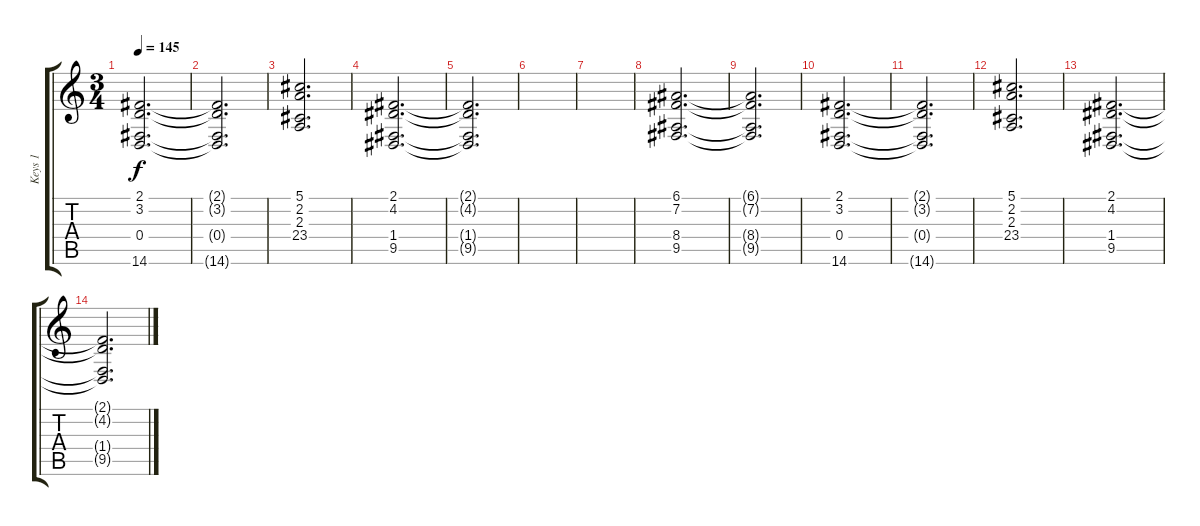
\track ("Keys 1" "Keys 1") {instrument honkytonkpiano}
\staff {score tabs}
\tuning (E4 B3 G3 D3 A2 E2) {hide}
\ts (3 4)
\tempo 145
\clef g2
\ks c
(2.1 3.2 0.4 14.6).2{d dy f} |
(2.1{t} 3.2{t} 0.4{t} 14.6{t}).2{d} |
(5.1 2.2 2.3 23.4).2{d} |
(2.1 4.2 1.4 9.5).2{d} |
(2.1{t} 4.2{t} 1.4{t} 9.5{t}).2{d} |
|
|
(6.1 7.2 8.4 9.5).2{d} |
(6.1{t} 7.2{t} 8.4{t} 9.5{t}).2{d} |
(2.1 3.2 0.4 14.6).2{d} |
(2.1{t} 3.2{t} 0.4{t} 14.6{t}).2{d} |
(5.1 2.2 2.3 23.4).2{d} |
(2.1 4.2 1.4 9.5).2{d} |
(2.1{t} 4.2{t} 1.4{t} 9.5{t}).2{d}
